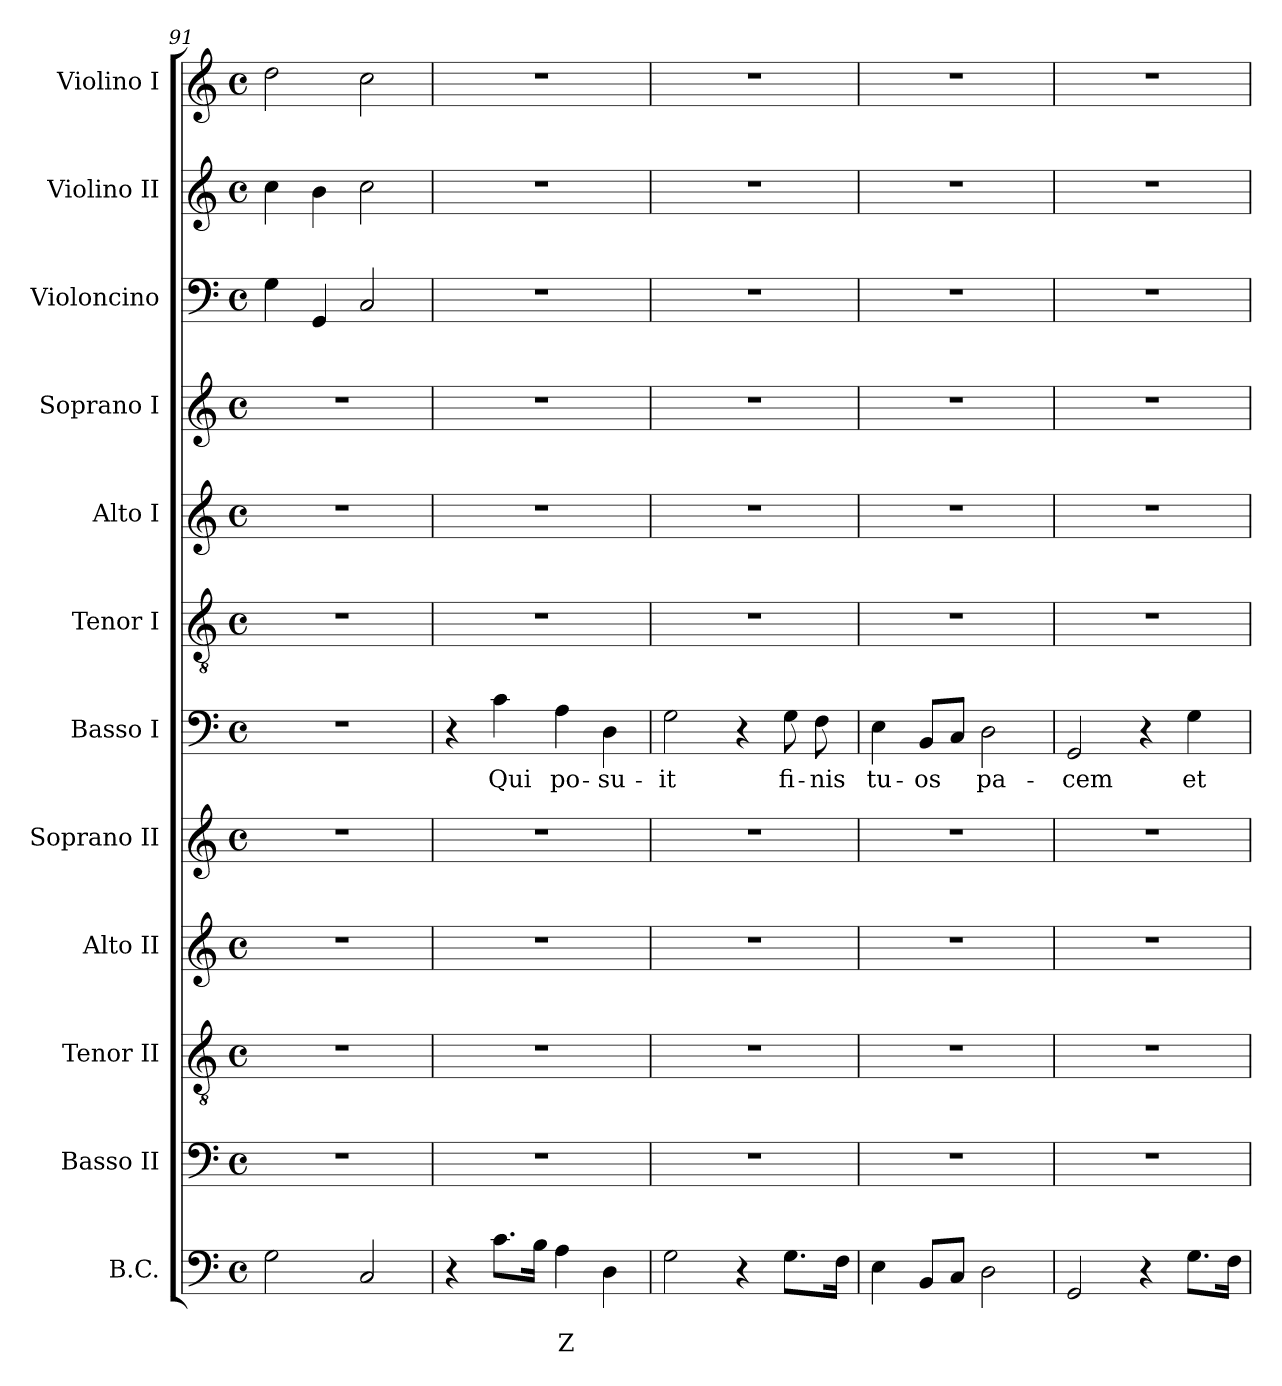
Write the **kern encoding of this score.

**kern	**text	**text	**kern	**kern	**kern	**kern	**kern	**text	**kern	**kern	**kern	**kern	**kern	**kern
*part12	*part12	*part12	*part11	*part10	*part9	*part8	*part7	*part7	*part6	*part5	*part4	*part3	*part2	*part1
*staff12	*staff12	*staff12	*staff11	*staff10	*staff9	*staff8	*staff7	*staff7	*staff6	*staff5	*staff4	*staff3	*staff2	*staff1
*I"B.C.	*	*	*I"Basso II	*I"Tenor II	*I"Alto II	*I"Soprano II	*I"Basso I	*	*I"Tenor I	*I"Alto I	*I"Soprano I	*I"Violoncino	*I"Violino II	*I"Violino I
*I'BC	*	*	*I'B 2	*I'T 2	*I'A 2	*I'S 2	*I'B 1	*	*I'T 1	*I'A 1	*I'S 1	*I'Vc.	*I'Vln. II	*I'Vln. I
*clefF4	*	*	*clefF4	*clefGv2	*clefG2	*clefG2	*clefF4	*	*clefGv2	*clefG2	*clefG2	*clefF4	*clefG2	*clefG2
*k[]	*	*	*k[]	*k[]	*k[]	*k[]	*k[]	*	*k[]	*k[]	*k[]	*k[]	*k[]	*k[]
*C:	*	*	*C:	*C:	*C:	*C:	*C:	*	*C:	*C:	*C:	*C:	*C:	*C:
*M4/4	*	*	*M4/4	*M4/4	*M4/4	*M4/4	*M4/4	*	*M4/4	*M4/4	*M4/4	*M4/4	*M4/4	*M4/4
*met(c)	*	*	*met(c)	*met(c)	*met(c)	*met(c)	*met(c)	*	*met(c)	*met(c)	*met(c)	*met(c)	*met(c)	*met(c)
=91	=91	=91	=91	=91	=91	=91	=91	=91	=91	=91	=91	=91	=91	=91
*^	*	*	*	*	*	*	*	*	*	*	*	*	*	*
2G\	4ryy	.	.	1r	1r	1r	1r	1r	.	1r	1r	1r	4G\	4cc\	2dd\
.	4ryy	.	.	.	.	.	.	.	.	.	.	.	4GG/	4b\	.
2C/	2ryy	.	.	.	.	.	.	.	.	.	.	.	2C/	2cc\	2cc\
*v	*v	*	*	*	*	*	*	*	*	*	*	*	*	*	*
!!LO:PB:g=z
=92	=92	=92	=92	=92	=92	=92	=92	=92	=92	=92	=92	=92	=92	=92
4r	.	.	1r	1r	1r	1r	4r	.	1r	1r	1r	1r	1r	1r
!	!	!	!	!	!	!	!	!LO:LY:b	!	!	!	!	!	!
8.c\L	.	.	.	.	.	.	4c\	Qui	.	.	.	.	.	.
16B\Jk	.	.	.	.	.	.	.	.	.	.	.	.	.	.
!	!	!LO:LY:b	!	!	!	!	!	!LO:LY:b	!	!	!	!	!	!
4A\	.	Z	.	.	.	.	4A\	po-	.	.	.	.	.	.
!	!	!	!	!	!	!	!	!LO:LY:b	!	!	!	!	!	!
4D\	.	.	.	.	.	.	4D\	-su-	.	.	.	.	.	.
=93	=93	=93	=93	=93	=93	=93	=93	=93	=93	=93	=93	=93	=93	=93
!	!	!	!	!	!	!	!	!LO:LY:b	!	!	!	!	!	!
2G\	.	.	1r	1r	1r	1r	2G\	-it	1r	1r	1r	1r	1r	1r
4r	.	.	.	.	.	.	4r	.	.	.	.	.	.	.
!	!	!	!	!	!	!	!	!LO:LY:b	!	!	!	!	!	!
8.G\L	.	.	.	.	.	.	8G\	fi-	.	.	.	.	.	.
!	!	!	!	!	!	!	!	!LO:LY:b	!	!	!	!	!	!
.	.	.	.	.	.	.	8F\	-nis	.	.	.	.	.	.
16F\Jk	.	.	.	.	.	.	.	.	.	.	.	.	.	.
=94	=94	=94	=94	=94	=94	=94	=94	=94	=94	=94	=94	=94	=94	=94
!	!	!	!	!	!	!	!	!LO:LY:b	!	!	!	!	!	!
4E\	.	.	1r	1r	1r	1r	4E\	tu-	1r	1r	1r	1r	1r	1r
!	!	!	!	!	!	!	!	!LO:LY:b	!	!	!	!	!	!
8BB/L	.	.	.	.	.	.	8BB/L	-os	.	.	.	.	.	.
8C/J	.	.	.	.	.	.	8C/J	.	.	.	.	.	.	.
!	!	!	!	!	!	!	!	!LO:LY:b	!	!	!	!	!	!
2D\	.	.	.	.	.	.	2D\	pa-	.	.	.	.	.	.
=95	=95	=95	=95	=95	=95	=95	=95	=95	=95	=95	=95	=95	=95	=95
!	!	!	!	!	!	!	!	!LO:LY:b	!	!	!	!	!	!
2GG/	.	.	1r	1r	1r	1r	2GG/	-cem	1r	1r	1r	1r	1r	1r
4r	.	.	.	.	.	.	4r	.	.	.	.	.	.	.
!	!	!	!	!	!	!	!	!LO:LY:b	!	!	!	!	!	!
8.G\L	.	.	.	.	.	.	4G\	et	.	.	.	.	.	.
16F\Jk	.	.	.	.	.	.	.	.	.	.	.	.	.	.
=	=	=	=	=	=	=	=	=	=	=	=	=	=	=
*-	*-	*-	*-	*-	*-	*-	*-	*-	*-	*-	*-	*-	*-	*-
